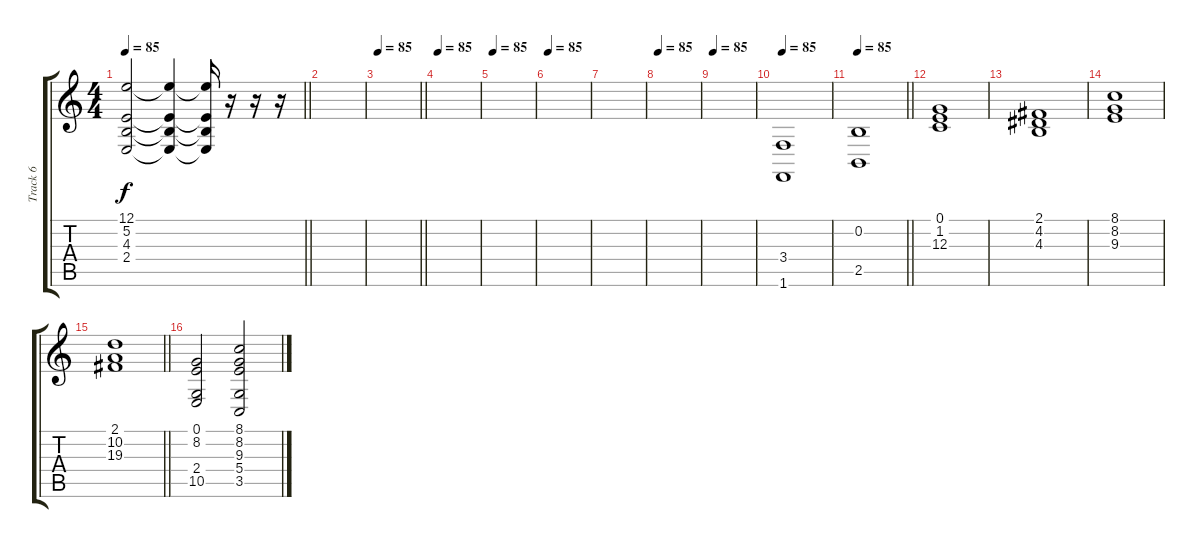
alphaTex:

\track ("Track 6" "Track 6") {instrument stringensemble1}
\staff {score tabs}
\tuning (E4 B3 G3 D3 A2 E2) {hide}
\ts (4 4)
\tempo 85
\clef g2
\barLineRight lightlight
\ks c
(12.1 5.2 4.3 2.4).2{dy f} (12.1{t} 5.2{t} 4.3{t} 2.4{t}).4 (12.1{t} 5.2{t} 4.3{t} 2.4{t}).16 r.16 r.16 r.16 |
|
\tempo 85
\barLineRight lightlight
|
\tempo 85
|
\tempo 85
|
\tempo 85
|
|
\tempo 85
|
\tempo 85
|
\tempo 85
(3.4 1.6).1 |
\tempo 85
\barLineRight lightlight
(0.2 2.5).1 |
(0.1 1.2 12.3).1 |
(2.1 4.2 4.3).1 |
(8.1 8.2 9.3).1 |
\barLineRight lightlight
(2.1 10.2 19.3).1 |
(0.1 8.2 2.4 10.5).2 (8.1 8.2 9.3 5.4 3.5).2
